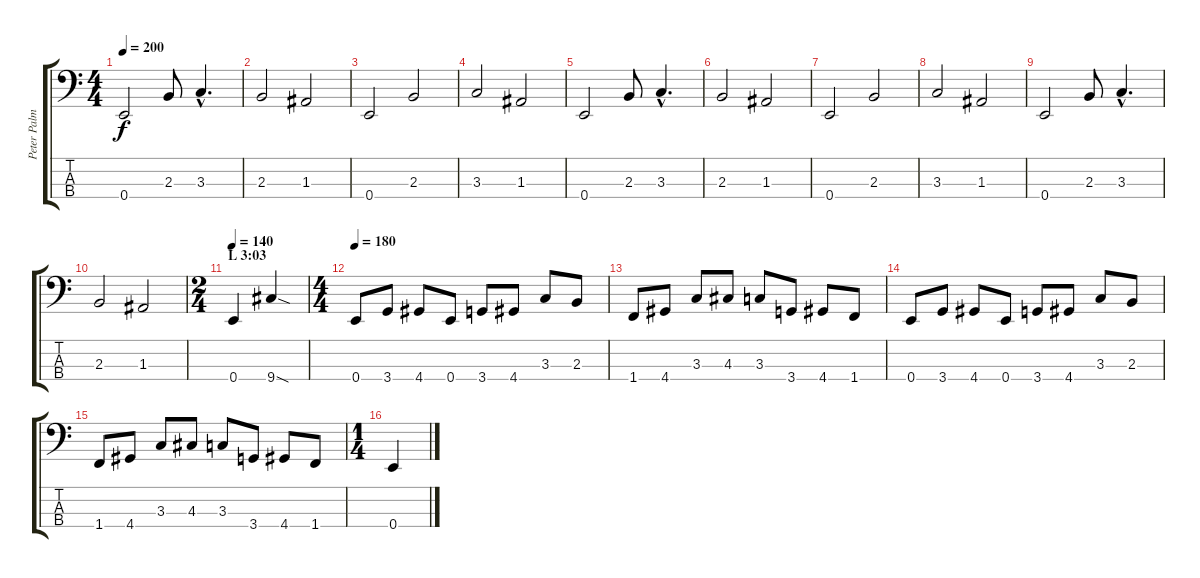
\track ("Peter Palmdahl" "Peter Palm") {instrument electricbasspick}
\staff {score tabs}
\tuning (G2 D2 A1 E1) {hide}
\ts (4 4)
\tempo 200
\clef f4
\ks c
0.4.2{dy f} 2.3.8 3.3{hac}.4{d} |
2.3.2 1.3.2 |
0.4.2 2.3.2 |
3.3.2 1.3.2 |
0.4.2 2.3.8 3.3{hac}.4{d} |
2.3.2 1.3.2 |
0.4.2 2.3.2 |
3.3.2 1.3.2 |
0.4.2 2.3.8 3.3{hac}.4{d} |
2.3.2 1.3.2 |
\ts (2 4)
\section ("" "L 3:03")
\tempo 140
0.4.4 9.4{sod}.4 |
\ts (4 4)
\tempo 180
0.4.8 3.4.8 4.4.8 0.4.8 3.4.8 4.4.8 3.3.8 2.3.8 |
1.4.8 4.4.8 3.3.8 4.3.8 3.3.8 3.4.8 4.4.8 1.4.8 |
0.4.8 3.4.8 4.4.8 0.4.8 3.4.8 4.4.8 3.3.8 2.3.8 |
1.4.8 4.4.8 3.3.8 4.3.8 3.3.8 3.4.8 4.4.8 1.4.8 |
\ts (1 4)
0.4.4
